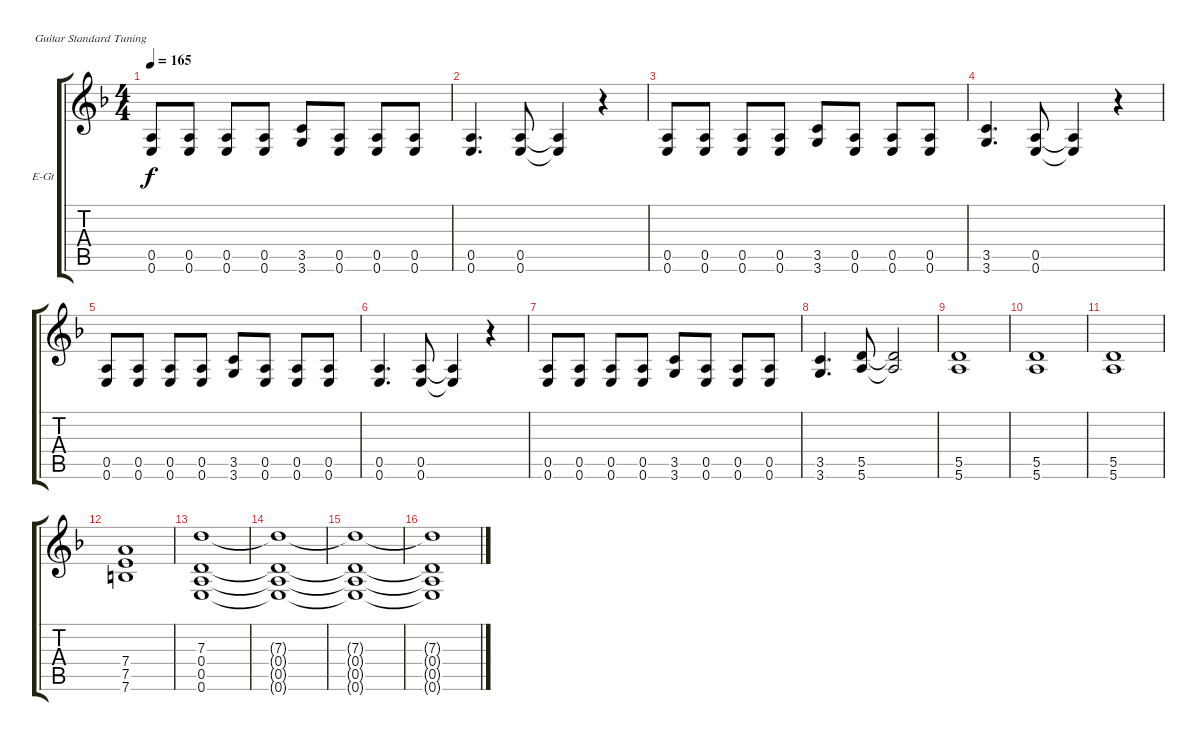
\bracketExtendMode groupsimilarinstruments
\firstSystemTrackNameOrientation horizontal
\otherSystemsTrackNameOrientation horizontal
\track ("Guitar 2" "E-Gt") {instrument distortionguitar}
\staff {score tabs}
\tuning (E4 B3 G3 D3 A2 E2)
\ts (4 4)
\tempo 165
\clef g2
\ks f
(0.5 0.6).8{dy f} (0.5 0.6).8 (0.5 0.6).8 (0.5 0.6).8 (3.5 3.6).8 (0.5 0.6).8 (0.5 0.6).8 (0.5 0.6).8 |
(0.5 0.6).4{d} (0.5 0.6).8 (0.5{t} 0.6{t}).4 r.4 |
(0.5 0.6).8 (0.5 0.6).8 (0.5 0.6).8 (0.5 0.6).8 (3.5 3.6).8 (0.5 0.6).8 (0.5 0.6).8 (0.5 0.6).8 |
(3.5 3.6).4{d} (0.5 0.6).8 (0.5{t} 0.6{t}).4 r.4 |
(0.5 0.6).8 (0.5 0.6).8 (0.5 0.6).8 (0.5 0.6).8 (3.5 3.6).8 (0.5 0.6).8 (0.5 0.6).8 (0.5 0.6).8 |
(0.5 0.6).4{d} (0.5 0.6).8 (0.5{t} 0.6{t}).4 r.4 |
(0.5 0.6).8 (0.5 0.6).8 (0.5 0.6).8 (0.5 0.6).8 (3.5 3.6).8 (0.5 0.6).8 (0.5 0.6).8 (0.5 0.6).8 |
(3.5 3.6).4{d} (5.5 5.6).8 (5.5{t} 5.6{t}).2 |
(5.5 5.6).1 |
(5.5 5.6).1 |
(5.5 5.6).1 |
(7.4 7.5 7.6).1 |
(7.3 0.4 0.5 0.6).1 |
(7.3{t} 0.4{t} 0.5{t} 0.6{t}).1 |
(7.3{t} 0.4{t} 0.5{t} 0.6{t}).1 |
(7.3{t} 0.4{t} 0.5{t} 0.6{t}).1
